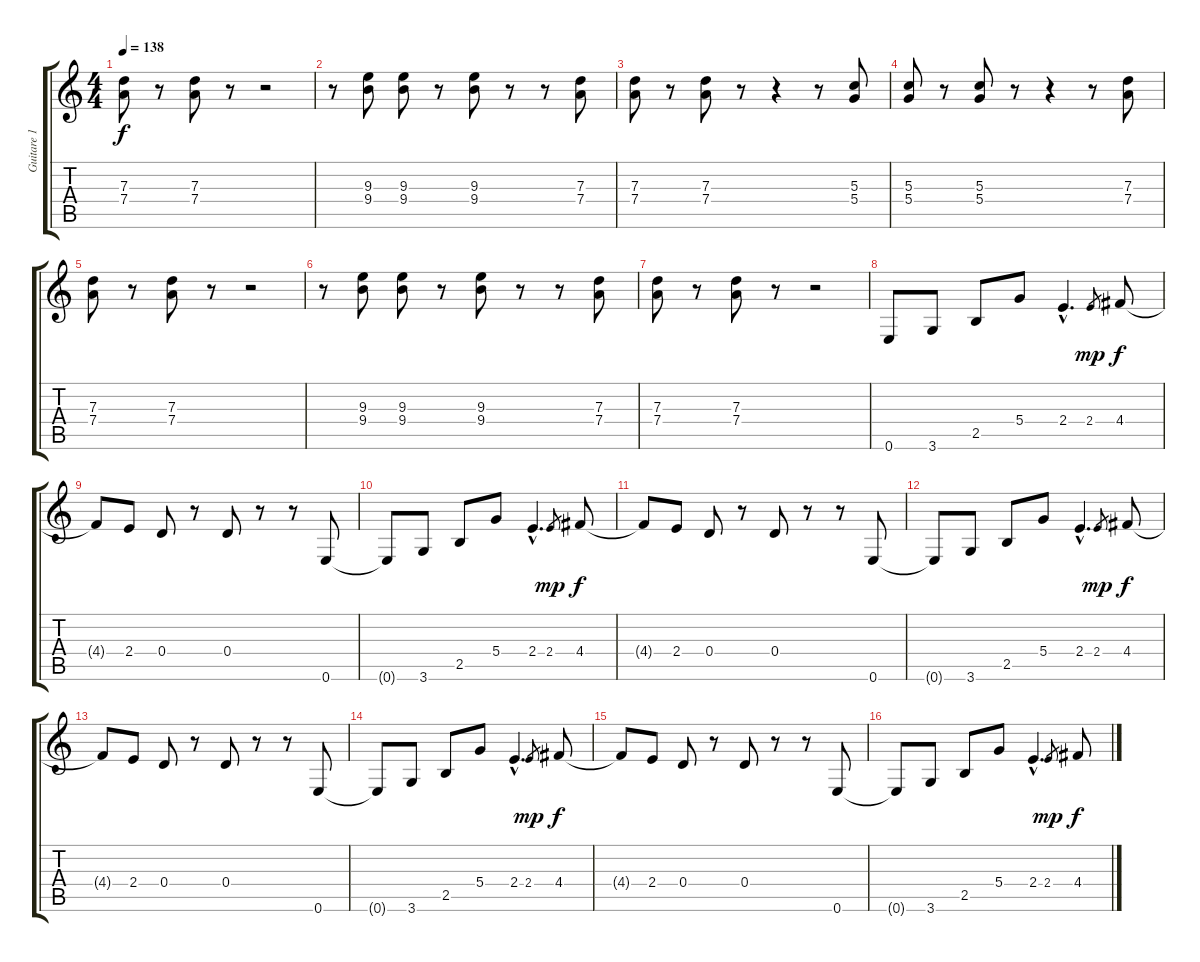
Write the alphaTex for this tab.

\track ("Guitare 1" "Guitare 1") {instrument distortionguitar}
\staff {score tabs}
\tuning (E4 B3 G3 D3 A2 E2) {hide}
\ts (4 4)
\tempo 138
\clef g2
\ks c
(7.3 7.4).8{dy f} r.8 (7.3 7.4).8 r.8 r.2 |
r.8 (9.3 9.4).8 (9.3 9.4).8 r.8 (9.3 9.4).8 r.8 r.8 (7.3 7.4).8 |
(7.3 7.4).8 r.8 (7.3 7.4).8 r.8 r.4 r.8 (5.3 5.4).8 |
(5.3 5.4).8 r.8 (5.3 5.4).8 r.8 r.4 r.8 (7.3 7.4).8 |
(7.3 7.4).8 r.8 (7.3 7.4).8 r.8 r.2 |
r.8 (9.3 9.4).8 (9.3 9.4).8 r.8 (9.3 9.4).8 r.8 r.8 (7.3 7.4).8 |
(7.3 7.4).8 r.8 (7.3 7.4).8 r.8 r.2 |
0.6.8 3.6.8 2.5.8 5.4.8 2.4{hac}.4{d} 2.4.8{gr dy mp} 4.4.8{dy f} |
4.4{t}.8 2.4.8 0.4.8 r.8 0.4.8 r.8 r.8 0.6.8 |
0.6{t}.8 3.6.8 2.5.8 5.4.8 2.4{hac}.4{d} 2.4.8{gr dy mp} 4.4.8{dy f} |
4.4{t}.8 2.4.8 0.4.8 r.8 0.4.8 r.8 r.8 0.6.8 |
0.6{t}.8 3.6.8 2.5.8 5.4.8 2.4{hac}.4{d} 2.4.8{gr dy mp} 4.4.8{dy f} |
4.4{t}.8 2.4.8 0.4.8 r.8 0.4.8 r.8 r.8 0.6.8 |
0.6{t}.8 3.6.8 2.5.8 5.4.8 2.4{hac}.4{d} 2.4.8{gr dy mp} 4.4.8{dy f} |
4.4{t}.8 2.4.8 0.4.8 r.8 0.4.8 r.8 r.8 0.6.8 |
0.6{t}.8 3.6.8 2.5.8 5.4.8 2.4{hac}.4{d} 2.4.8{gr dy mp} 4.4.8{dy f}
